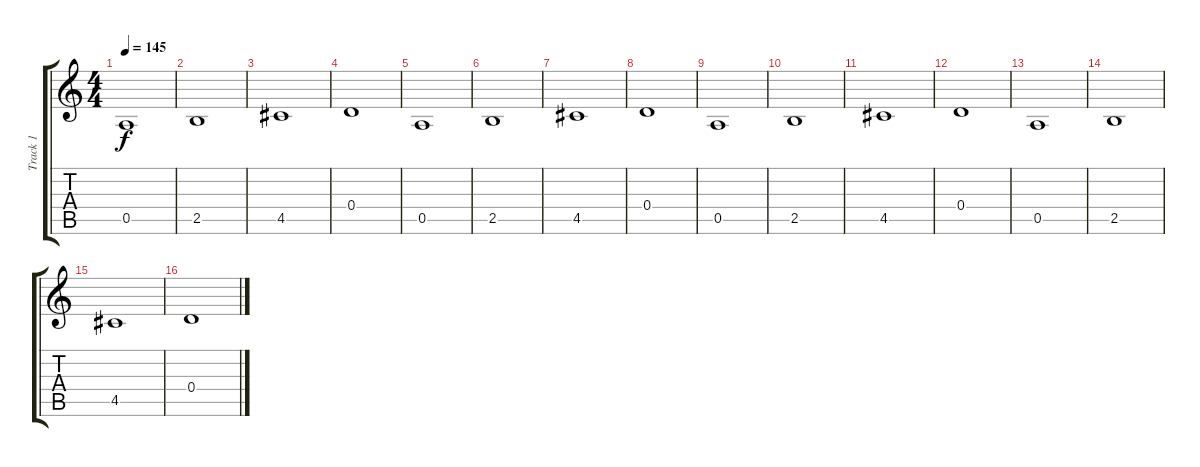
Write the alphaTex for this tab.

\track ("Track 1" "Track 1") {instrument overdrivenguitar}
\staff {score tabs}
\tuning (E4 B3 G3 D3 A2 E2) {hide}
\ts (4 4)
\tempo 145
\clef g2
\ks c
0.5.1{dy f} |
2.5.1 |
4.5.1 |
0.4.1 |
0.5.1 |
2.5.1 |
4.5.1 |
0.4.1 |
0.5.1 |
2.5.1 |
4.5.1 |
0.4.1 |
0.5.1 |
2.5.1 |
4.5.1 |
0.4.1
